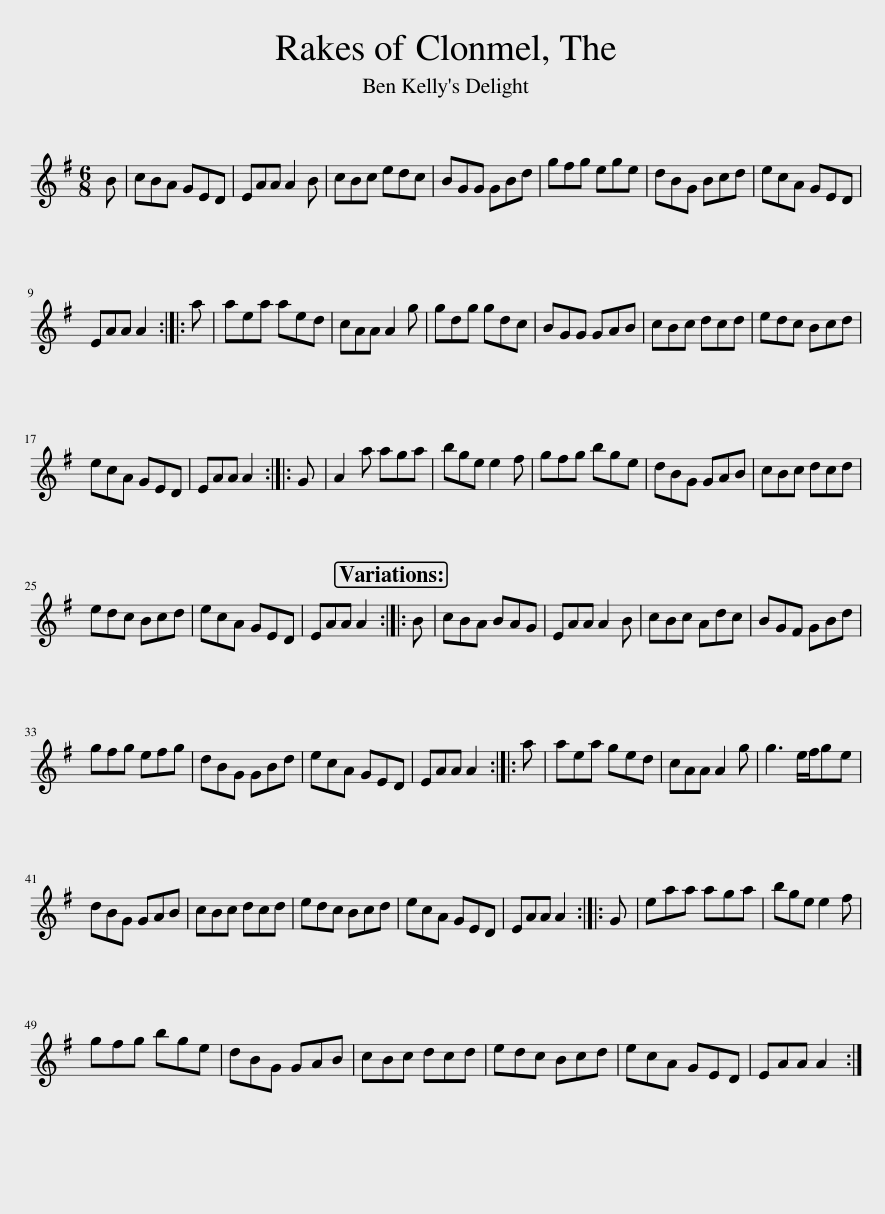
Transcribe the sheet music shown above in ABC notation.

X:1
L:1/8
M:6/8
I:linebreak $
K:G
V:1 treble
V:1
 B | cBA GED | EAA A2 B | cBc edc | BGG GBd | %5
 gfg ege | dBG Bcd | ecA GED |$ EAA A2 :: a | %10
 aea aed | cAA A2 g | gdg gdc | BGG GAB | cBc dcd | %15
 edc Bcd |$ ecA GED | EAA A2 :: G | A2 a aga | %20
 bge e2 f | gfg bge | dBG GAB | cBc dcd |$ edc Bcd | %25
 ecA GED | EAA A2 :: B | cBA BAG | EAA A2 B | %30
 cBc Adc | BGF GBd |$ gfg efg | dBG GBd | ecA GED | %35
 EAA A2 :: a | aea ged | cAA A2 g | g3 e/f/ge |$ %40
 dBG GAB | cBc dcd | edc Bcd | ecA GED | EAA A2 :: %45
 G | eaa aga | bge e2 f |$ gfg bge | dBG GAB | %50
 cBc dcd | edc Bcd | ecA GED | EAA A2 :| %54
